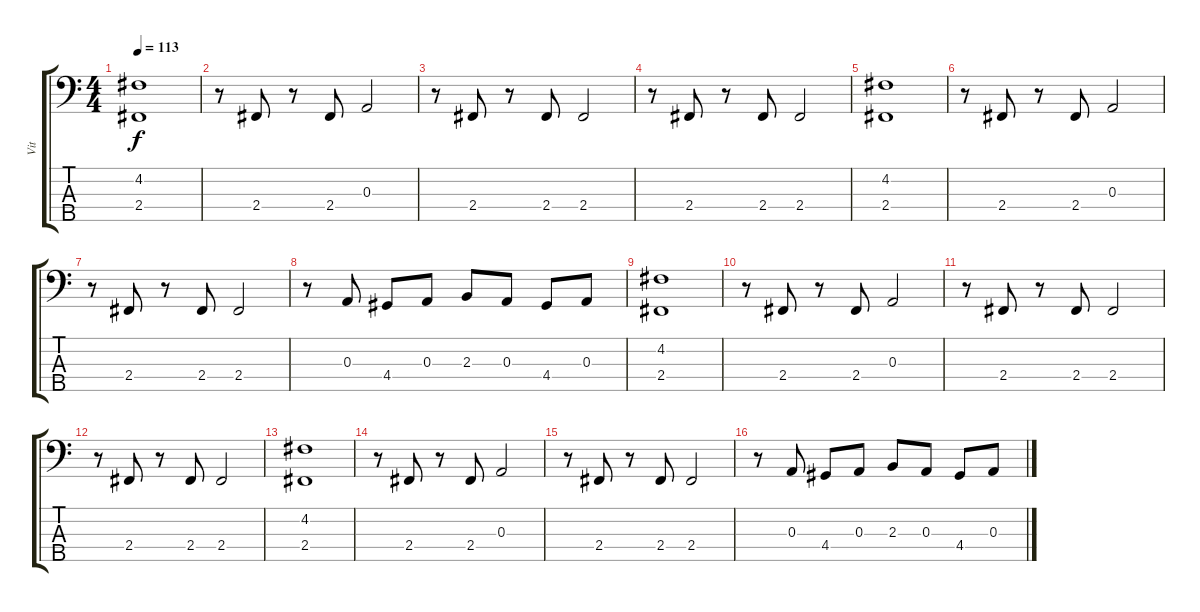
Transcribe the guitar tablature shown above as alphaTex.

\track ("Vit" "Vit") {instrument electricbassfinger}
\staff {score tabs}
\tuning (G2 D2 A1 E1 B0) {hide}
\ts (4 4)
\tempo 113
\clef f4
\ks c
(4.2 2.4).1{dy f} |
r.8 2.4.8 r.8 2.4.8 0.3.2 |
r.8 2.4.8 r.8 2.4.8 2.4.2 |
r.8 2.4.8 r.8 2.4.8 2.4.2 |
(4.2 2.4).1 |
r.8 2.4.8 r.8 2.4.8 0.3.2 |
r.8 2.4.8 r.8 2.4.8 2.4.2 |
r.8 0.3.8 4.4.8 0.3.8 2.3.8 0.3.8 4.4.8 0.3.8 |
(4.2 2.4).1 |
r.8 2.4.8 r.8 2.4.8 0.3.2 |
r.8 2.4.8 r.8 2.4.8 2.4.2 |
r.8 2.4.8 r.8 2.4.8 2.4.2 |
(4.2 2.4).1 |
r.8 2.4.8 r.8 2.4.8 0.3.2 |
r.8 2.4.8 r.8 2.4.8 2.4.2 |
r.8 0.3.8 4.4.8 0.3.8 2.3.8 0.3.8 4.4.8 0.3.8
